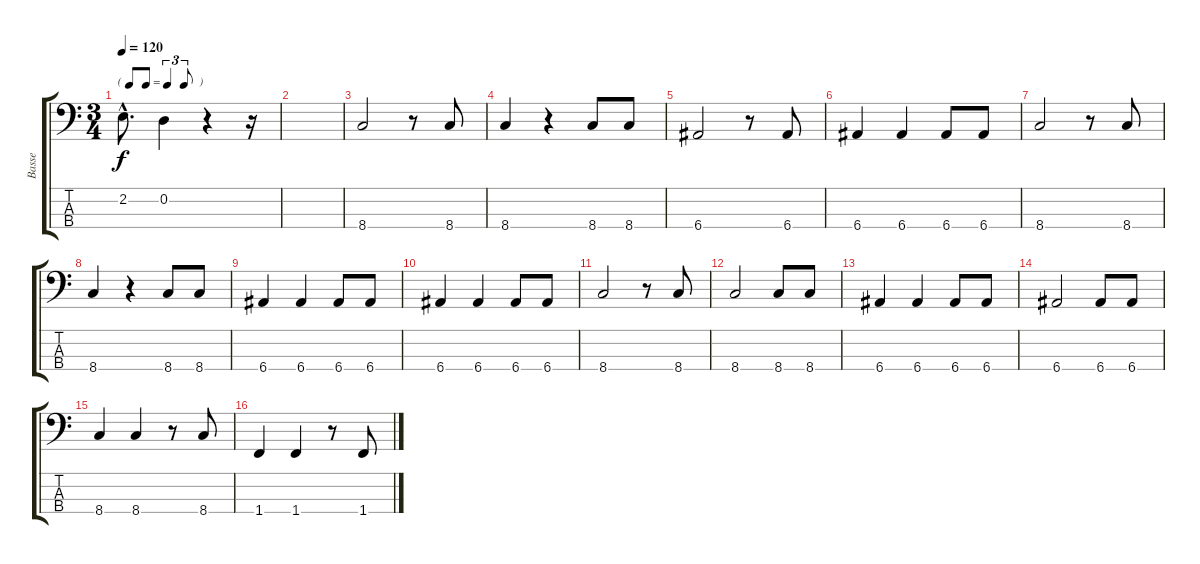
\track ("Basse" "Basse") {instrument acousticbass}
\staff {score tabs}
\tuning (G2 D2 A1 E1) {hide}
\ts (3 4)
\tf triplet8th
\tempo 120
\clef f4
\ks c
2.2{hac}.8{d dy f} 0.2.4 r.4 r.16 |
|
8.4.2 r.8 8.4.8 |
8.4.4 r.4 8.4.8 8.4.8 |
6.4.2 r.8 6.4.8 |
6.4.4 6.4.4 6.4.8 6.4.8 |
8.4.2 r.8 8.4.8 |
8.4.4 r.4 8.4.8 8.4.8 |
6.4.4 6.4.4 6.4.8 6.4.8 |
6.4.4 6.4.4 6.4.8 6.4.8 |
8.4.2 r.8 8.4.8 |
8.4.2 8.4.8 8.4.8 |
6.4.4 6.4.4 6.4.8 6.4.8 |
6.4.2 6.4.8 6.4.8 |
8.4.4 8.4.4 r.8 8.4.8 |
1.4.4 1.4.4 r.8 1.4.8
